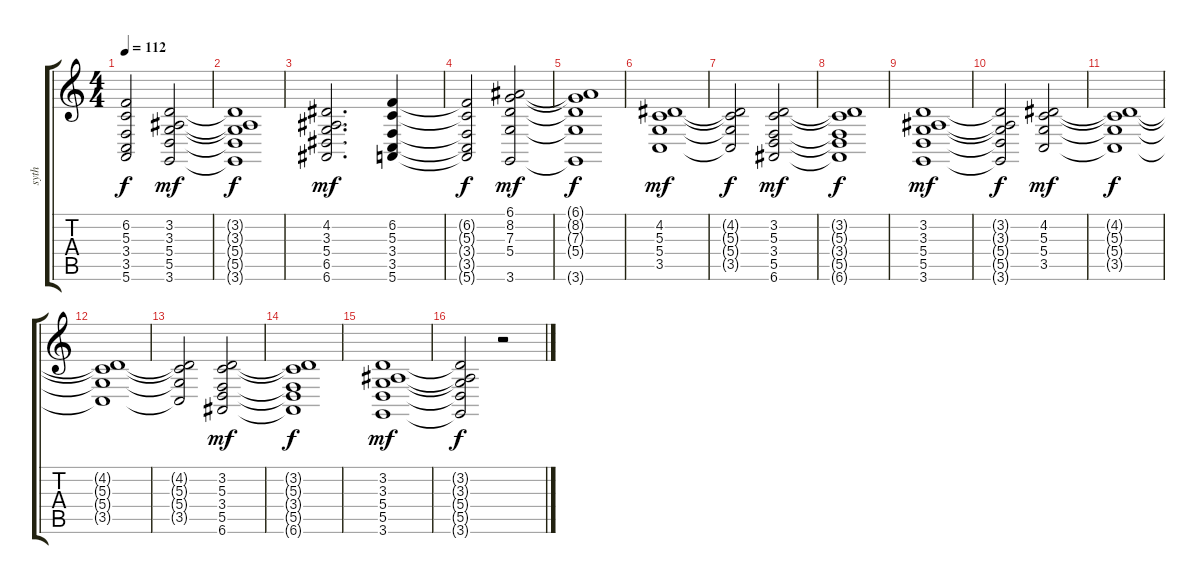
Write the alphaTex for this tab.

\track ("syth" "syth") {instrument stringensemble2}
\staff {score tabs}
\tuning (E4 B3 G3 D3 A2 E2) {hide}
\ts (4 4)
\tempo 112
\clef g2
\ks c
(6.2{t} 5.3{t} 3.4{t} 3.5{t} 5.6{t}).2{dy f} (3.2 3.3 5.4 5.5 3.6).2{dy mf} |
(3.2{t} 3.3{t} 5.4{t} 5.5{t} 3.6{t}).1{dy f} |
(4.2 3.3 5.4 6.5 6.6).2{d dy mf} (6.2 5.3 3.4 3.5 5.6).4 |
(6.2{t} 5.3{t} 3.4{t} 3.5{t} 5.6{t}).2{dy f} (6.1 8.2 7.3 5.4 3.6).2{dy mf} |
(6.1{t} 8.2{t} 7.3{t} 5.4{t} 3.6{t}).1{dy f} |
(4.2 5.3 5.4 3.5).1{dy mf} |
(4.2{t} 5.3{t} 5.4{t} 3.5{t}).2{dy f} (3.2 5.3 3.4 5.5 6.6).2{dy mf} |
(3.2{t} 5.3{t} 3.4{t} 5.5{t} 6.6{t}).1{dy f} |
(3.2 3.3 5.4 5.5 3.6).1{dy mf} |
(3.2{t} 3.3{t} 5.4{t} 5.5{t} 3.6{t}).2{dy f} (4.2 5.3 5.4 3.5).2{dy mf} |
(4.2{t} 5.3{t} 5.4{t} 3.5{t}).1{dy f} |
(4.2{t} 5.3{t} 5.4{t} 3.5{t}).1 |
(4.2{t} 5.3{t} 5.4{t} 3.5{t}).2 (3.2 5.3 3.4 5.5 6.6).2{dy mf} |
(3.2{t} 5.3{t} 3.4{t} 5.5{t} 6.6{t}).1{dy f} |
(3.2 3.3 5.4 5.5 3.6).1{dy mf} |
(3.2{t} 3.3{t} 5.4{t} 5.5{t} 3.6{t}).2{dy f} r.2
